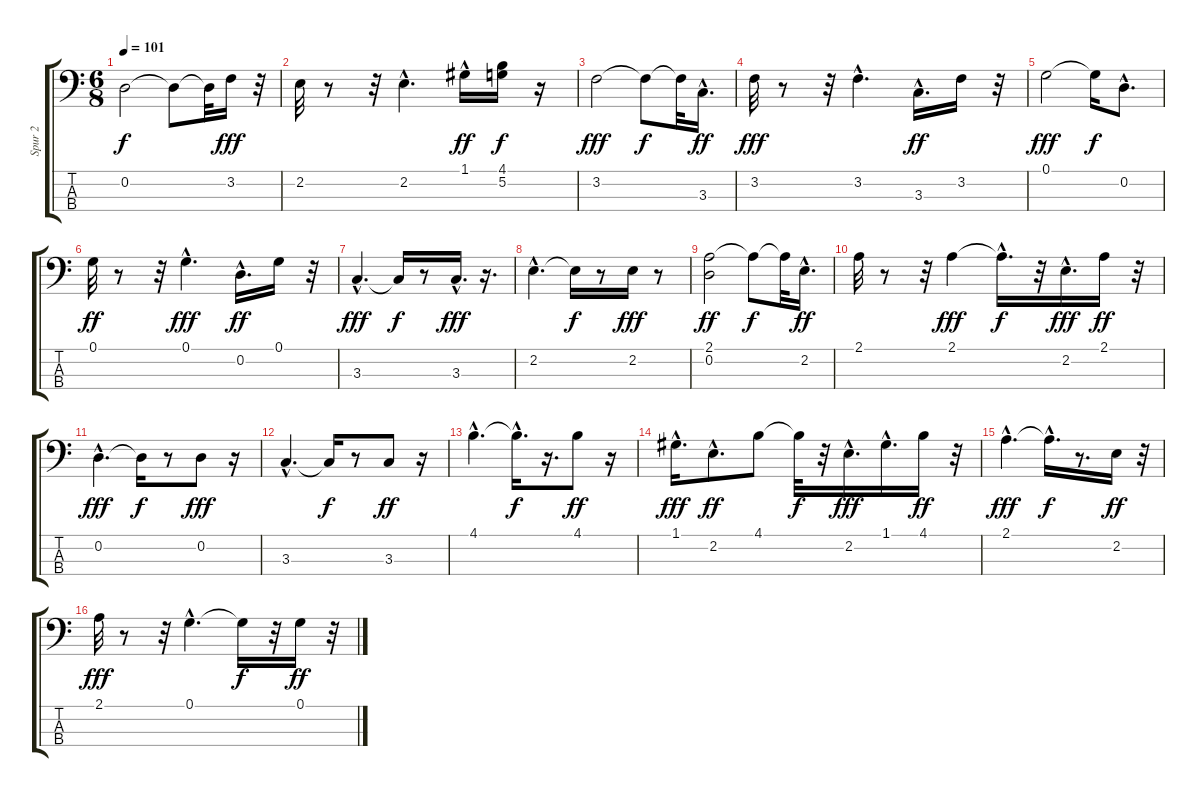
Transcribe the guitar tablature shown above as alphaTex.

\track ("Spur 2" "Spur 2") {instrument electricbassfinger}
\staff {score tabs}
\tuning (G2 D2 A1 E1) {hide}
\ts (6 8)
\tempo 101
\clef f4
\ks c
0.2{t}.2{dy f} 0.2{t}.8 0.2{t}.32 3.2.16{dy fff} r.32 |
2.2.32 r.8 r.32 2.2{hac}.4{d} 1.1{hac}.16{dy ff} (4.1 5.2).16{dy f} r.16 |
3.2.2{dy fff} 3.2{t}.8{dy f} 3.2{t}.32 3.3{hac}.16{d dy ff} |
3.2.32{dy fff} r.8 r.32 3.2{hac}.4{d} 3.3{hac}.16{d dy ff} 3.2.16 r.32 |
0.1.2{dy fff} 0.1{t}.16{dy f} 0.2{hac}.8{d} |
0.1.32{dy ff} r.8 r.32 0.1{hac}.4{d dy fff} 0.2{hac}.16{d dy ff} 0.1.16 r.32 |
3.3{hac}.4{d dy fff} 3.3{t}.16{dy f} r.8 3.3{hac}.16{d dy fff} r.16{d} |
2.2{hac}.4{d} 2.2{t}.16{dy f} r.8 2.2.16{dy fff} r.8 |
(2.1 0.2).2{dy ff} 2.1{t}.8{dy f} 2.1{t}.32 2.2{hac}.16{d dy ff} |
2.1.32 r.8 r.32 2.1.4{dy fff} 2.1{hac t}.16{d dy f} r.32 2.2{hac}.16{d dy fff} 2.1.16{dy ff} r.32 |
0.2{hac}.4{d dy fff} 0.2{t}.16{dy f} r.8 0.2.8{dy fff} r.16 |
3.3{hac}.4{d} 3.3{t}.16{dy f} r.8 3.3.8{dy ff} r.16 |
4.1{hac}.4{d} 4.1{hac t}.16{d dy f} r.16{d} 4.1.8{dy ff} r.16 |
1.1{hac}.16{d dy fff} 2.2{hac}.8{d dy ff} 4.1.8 4.1{t}.32{dy f} r.32 2.2{hac}.16{d dy fff} 1.1{hac}.16{d} 4.1.16{dy ff} r.32 |
2.1{hac}.4{d dy fff} 2.1{hac t}.16{d dy f} r.8{d} 2.2.16{dy ff} r.32 |
2.1.32{dy fff} r.8 r.32 0.1{hac}.4{d} 0.1{t}.16{dy f} r.32 0.1.16{dy ff} r.32
